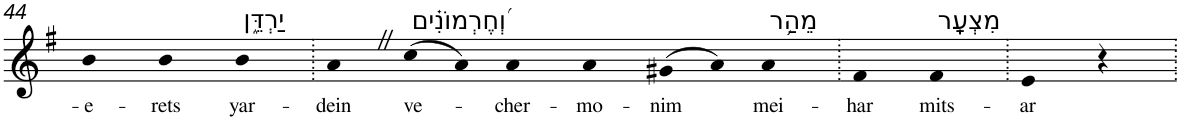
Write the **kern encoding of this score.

**kern	**text
*part1	*part1
*staff1	*staff1
*I"Piano	*
*I'Pno	*
!!LO:PB:g=z
*clefG2	*
*k[f#]	*
*G:	*
=44	=44
!	!LO:LY:b
4b	-e-
!	!LO:LY:b
4b	-rets
!LO:TX:a:t=יַרְדֵּ֑ן	!
!	!LO:LY:b
4b	yar-
=45.	=45.
!	!LO:LY:b
4aZ	-dein
!LO:TX:a:t=וְ֝חֶרְמוֹנִ֗ים	!
!	!LO:LY:b
(>8cc	ve-
8a)	.
!	!LO:LY:b
4a	-cher-
!	!LO:LY:b
4a	-mo-
!	!LO:LY:b
(>8g#X	-nim
8a)	.
!LO:TX:a:t=מֵהַ֥ר	!
!	!LO:LY:b
4a	mei-
=46.	=46.
!	!LO:LY:b
4f#	-har
!LO:TX:a:t=מִצְעָֽר	!
!	!LO:LY:b
4f#	mits-
=47.	=47.
!	!LO:LY:b
4e	-ar
4r	.
=.	=.
*-	*-
